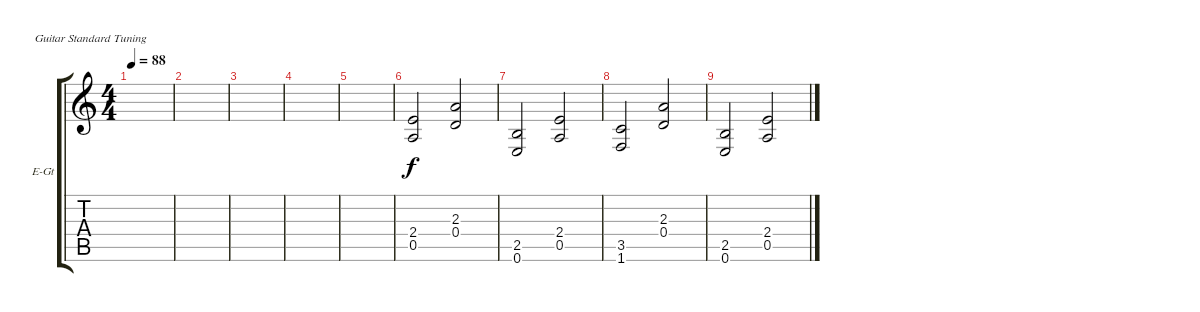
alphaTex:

\defaultSystemsLayout 4
\bracketExtendMode groupsimilarinstruments
\firstSystemTrackNameOrientation horizontal
\otherSystemsTrackNameOrientation horizontal
\track ("Electric Guitar" "E-Gt") {instrument overdrivenguitar}
\staff {score tabs}
\tuning (E4 B3 G3 D3 A2 E2)
\ts (4 4)
\tempo 88
\clef g2
\ks c
|
\scale
0.485477 |
\scale
0.257261 |
\scale
0.257261 |
|
(0.5 2.4).2 (0.4 2.3).2 |
(0.6 2.5).2 (0.5 2.4).2 |
(3.5 1.6).2 (0.4 2.3).2 |
(0.6 2.5).2 (0.5 2.4).2
